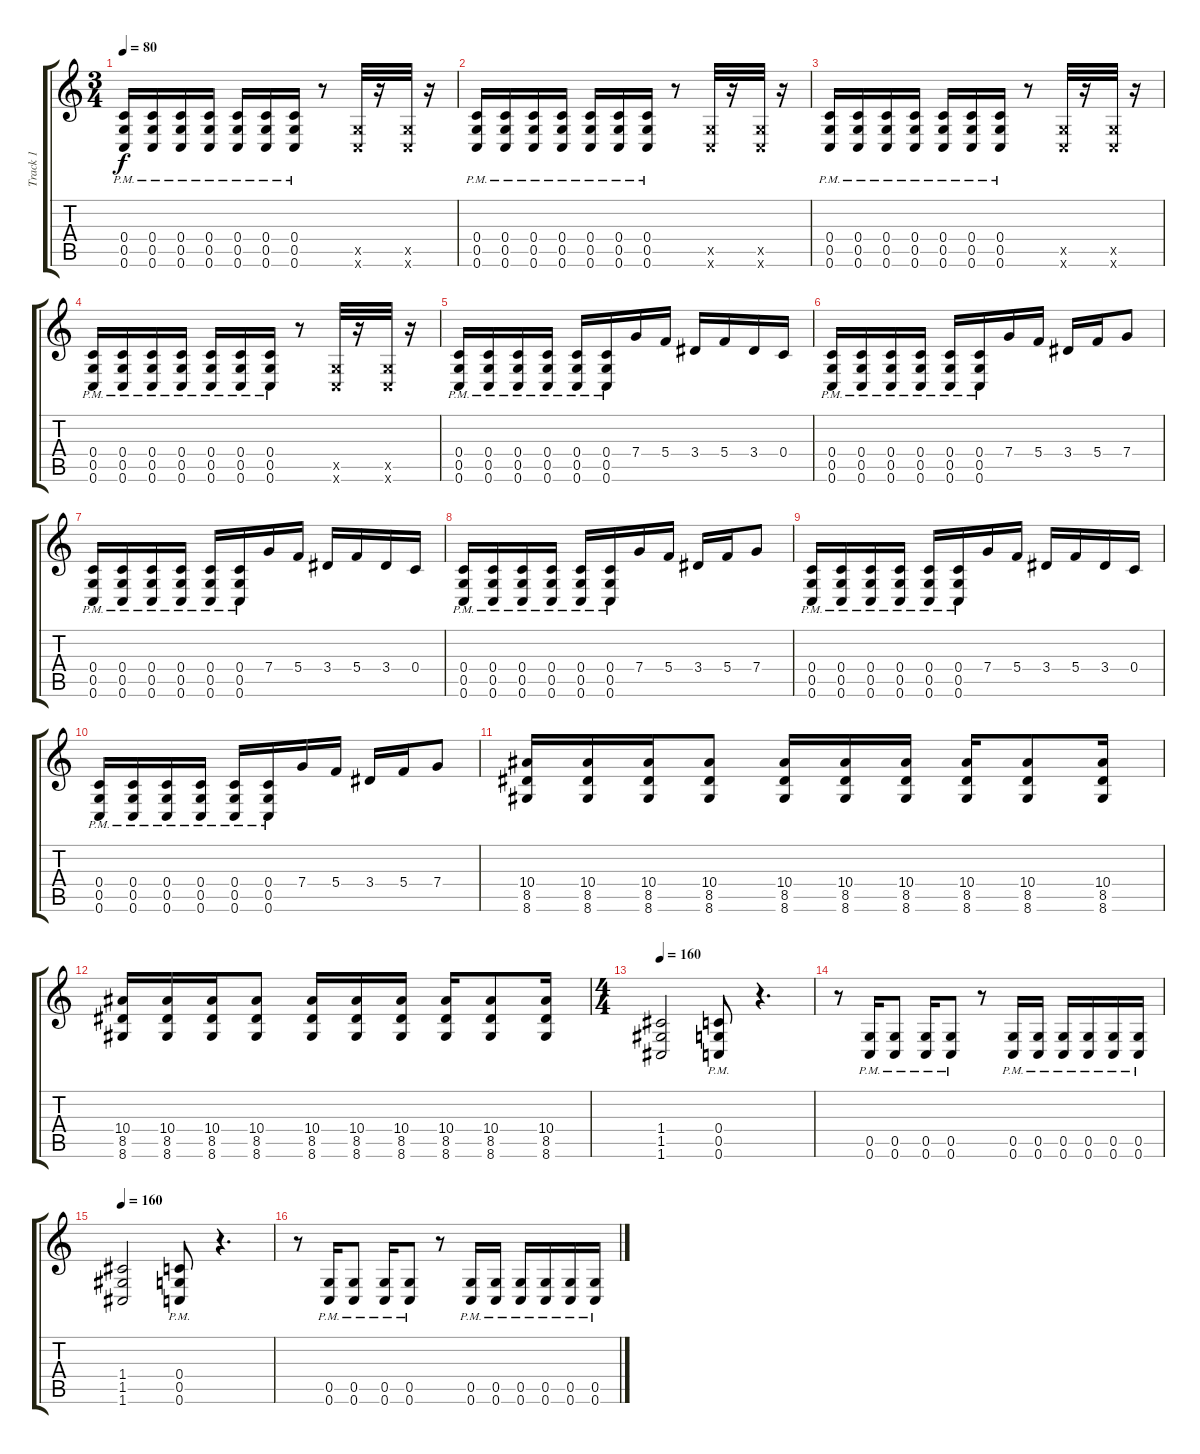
\track ("Track 1" "Track 1") {instrument distortionguitar}
\staff {score tabs}
\tuning (D4 A3 F3 C3 G2 C2) {hide}
\ts (3 4)
\tempo 80
\clef g2
\ks c
(0.4{pm} 0.5{pm} 0.6{pm}).16{dy f} (0.4{pm} 0.5{pm} 0.6{pm}).16 (0.4{pm} 0.5{pm} 0.6{pm}).16 (0.4{pm} 0.5{pm} 0.6{pm}).16 (0.4{pm} 0.5{pm} 0.6{pm}).16 (0.4{pm} 0.5{pm} 0.6{pm}).16 (0.4{pm} 0.5{pm} 0.6{pm}).16 r.8 (0.5{x} 0.6{x}).32 r.16 (0.5{x} 0.6{x}).32 r.16 |
(0.4{pm} 0.5{pm} 0.6{pm}).16 (0.4{pm} 0.5{pm} 0.6{pm}).16 (0.4{pm} 0.5{pm} 0.6{pm}).16 (0.4{pm} 0.5{pm} 0.6{pm}).16 (0.4{pm} 0.5{pm} 0.6{pm}).16 (0.4{pm} 0.5{pm} 0.6{pm}).16 (0.4{pm} 0.5{pm} 0.6{pm}).16 r.8 (0.5{x} 0.6{x}).32 r.16 (0.5{x} 0.6{x}).32 r.16 |
(0.4{pm} 0.5{pm} 0.6{pm}).16 (0.4{pm} 0.5{pm} 0.6{pm}).16 (0.4{pm} 0.5{pm} 0.6{pm}).16 (0.4{pm} 0.5{pm} 0.6{pm}).16 (0.4{pm} 0.5{pm} 0.6{pm}).16 (0.4{pm} 0.5{pm} 0.6{pm}).16 (0.4{pm} 0.5{pm} 0.6{pm}).16 r.8 (0.5{x} 0.6{x}).32 r.16 (0.5{x} 0.6{x}).32 r.16 |
(0.4{pm} 0.5{pm} 0.6{pm}).16 (0.4{pm} 0.5{pm} 0.6{pm}).16 (0.4{pm} 0.5{pm} 0.6{pm}).16 (0.4{pm} 0.5{pm} 0.6{pm}).16 (0.4{pm} 0.5{pm} 0.6{pm}).16 (0.4{pm} 0.5{pm} 0.6{pm}).16 (0.4{pm} 0.5{pm} 0.6{pm}).16 r.8 (0.5{x} 0.6{x}).32 r.16 (0.5{x} 0.6{x}).32 r.16 |
(0.4{pm} 0.5{pm} 0.6{pm}).16 (0.4{pm} 0.5{pm} 0.6{pm}).16 (0.4{pm} 0.5{pm} 0.6{pm}).16 (0.4{pm} 0.5{pm} 0.6{pm}).16 (0.4{pm} 0.5{pm} 0.6{pm}).16 (0.4{pm} 0.5{pm} 0.6{pm}).16 7.4.16 5.4.16 3.4.16 5.4.16 3.4.16 0.4.16 |
(0.4{pm} 0.5{pm} 0.6{pm}).16 (0.4{pm} 0.5{pm} 0.6{pm}).16 (0.4{pm} 0.5{pm} 0.6{pm}).16 (0.4{pm} 0.5{pm} 0.6{pm}).16 (0.4{pm} 0.5{pm} 0.6{pm}).16 (0.4{pm} 0.5{pm} 0.6{pm}).16 7.4.16 5.4.16 3.4.16 5.4.16 7.4.8 |
(0.4{pm} 0.5{pm} 0.6{pm}).16 (0.4{pm} 0.5{pm} 0.6{pm}).16 (0.4{pm} 0.5{pm} 0.6{pm}).16 (0.4{pm} 0.5{pm} 0.6{pm}).16 (0.4{pm} 0.5{pm} 0.6{pm}).16 (0.4{pm} 0.5{pm} 0.6{pm}).16 7.4.16 5.4.16 3.4.16 5.4.16 3.4.16 0.4.16 |
(0.4{pm} 0.5{pm} 0.6{pm}).16 (0.4{pm} 0.5{pm} 0.6{pm}).16 (0.4{pm} 0.5{pm} 0.6{pm}).16 (0.4{pm} 0.5{pm} 0.6{pm}).16 (0.4{pm} 0.5{pm} 0.6{pm}).16 (0.4{pm} 0.5{pm} 0.6{pm}).16 7.4.16 5.4.16 3.4.16 5.4.16 7.4.8 |
(0.4{pm} 0.5{pm} 0.6{pm}).16 (0.4{pm} 0.5{pm} 0.6{pm}).16 (0.4{pm} 0.5{pm} 0.6{pm}).16 (0.4{pm} 0.5{pm} 0.6{pm}).16 (0.4{pm} 0.5{pm} 0.6{pm}).16 (0.4{pm} 0.5{pm} 0.6{pm}).16 7.4.16 5.4.16 3.4.16 5.4.16 3.4.16 0.4.16 |
(0.4{pm} 0.5{pm} 0.6{pm}).16 (0.4{pm} 0.5{pm} 0.6{pm}).16 (0.4{pm} 0.5{pm} 0.6{pm}).16 (0.4{pm} 0.5{pm} 0.6{pm}).16 (0.4{pm} 0.5{pm} 0.6{pm}).16 (0.4{pm} 0.5{pm} 0.6{pm}).16 7.4.16 5.4.16 3.4.16 5.4.16 7.4.8 |
(10.4 8.5 8.6).16 (10.4 8.5 8.6).16 (10.4 8.5 8.6).16 (10.4 8.5 8.6).8 (10.4 8.5 8.6).16 (10.4 8.5 8.6).16 (10.4 8.5 8.6).16 (10.4 8.5 8.6).16 (10.4 8.5 8.6).8 (10.4 8.5 8.6).16 |
(10.4 8.5 8.6).16 (10.4 8.5 8.6).16 (10.4 8.5 8.6).16 (10.4 8.5 8.6).8 (10.4 8.5 8.6).16 (10.4 8.5 8.6).16 (10.4 8.5 8.6).16 (10.4 8.5 8.6).16 (10.4 8.5 8.6).8 (10.4 8.5 8.6).16 |
\ts (4 4)
\tempo 160
(1.4 1.5 1.6).2 (0.4{pm} 0.5{pm} 0.6{pm}).8 r.4{d} |
r.8 (0.5{pm} 0.6{pm}).16 (0.5{pm} 0.6{pm}).8 (0.5{pm} 0.6{pm}).16 (0.5{pm} 0.6{pm}).8 r.8 (0.5{pm} 0.6{pm}).16 (0.5{pm} 0.6{pm}).16 (0.5{pm} 0.6{pm}).16 (0.5{pm} 0.6{pm}).16 (0.5{pm} 0.6{pm}).16 (0.5{pm} 0.6{pm}).16 |
\tempo 160
(1.4 1.5 1.6).2 (0.4{pm} 0.5{pm} 0.6{pm}).8 r.4{d} |
r.8 (0.5{pm} 0.6{pm}).16 (0.5{pm} 0.6{pm}).8 (0.5{pm} 0.6{pm}).16 (0.5{pm} 0.6{pm}).8 r.8 (0.5{pm} 0.6{pm}).16 (0.5{pm} 0.6{pm}).16 (0.5{pm} 0.6{pm}).16 (0.5{pm} 0.6{pm}).16 (0.5{pm} 0.6{pm}).16 (0.5{pm} 0.6{pm}).16
